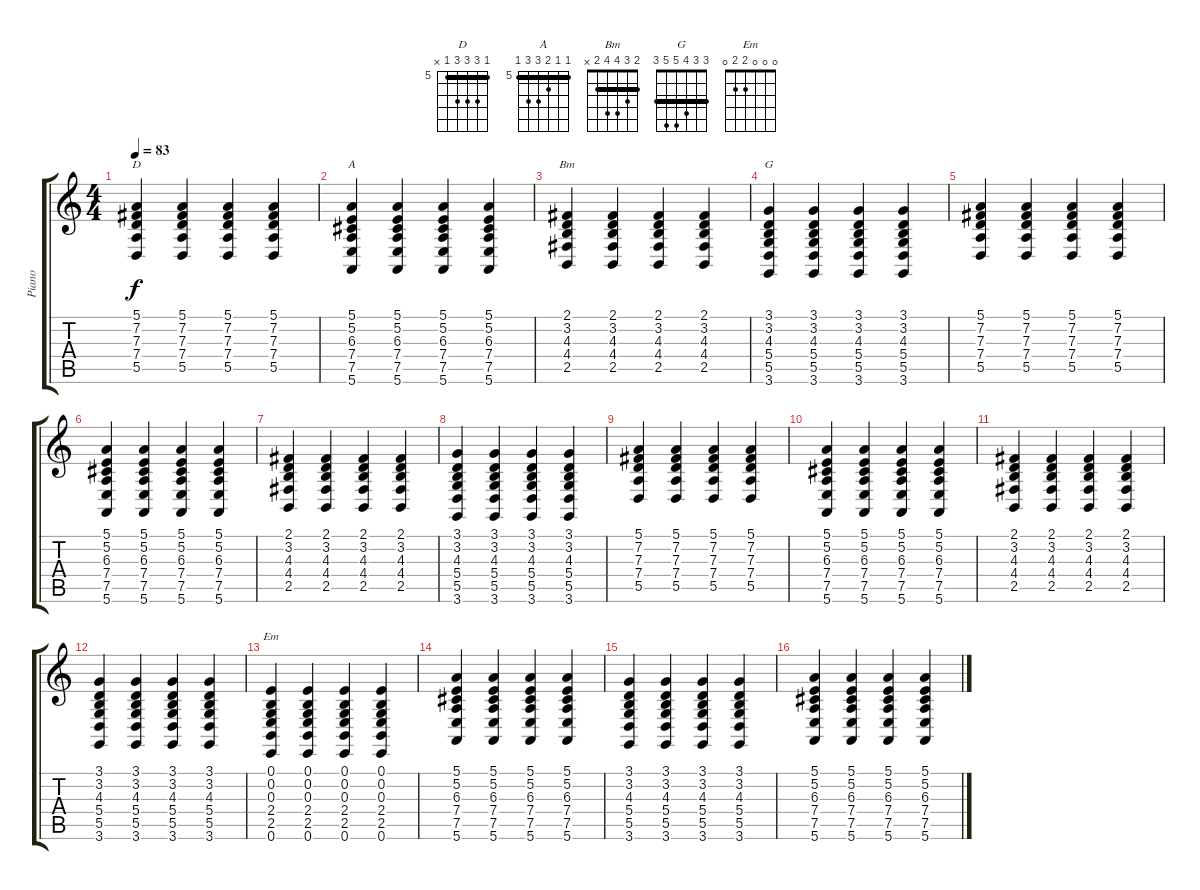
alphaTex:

\track ("Piano" "Piano") {instrument acousticgrandpiano}
\staff {score tabs}
\tuning (E4 B3 G3 D3 A2 E2) {hide}
\chord ("D" 5 7 7 7 5 x) {firstfret 5 barre 5}
\chord ("A" 5 5 6 7 7 5) {firstfret 5 barre 5}
\chord ("Bm" 2 3 4 4 2 x) {barre 2}
\chord ("G" 3 3 4 5 5 3) {barre 3}
\chord ("Em" 0 0 0 2 2 0)
\ts (4 4)
\tempo 83
\clef g2
\ks c
(5.1 7.2 7.3 7.4 5.5).4{ch "D" dy f} (5.1 7.2 7.3 7.4 5.5).4 (5.1 7.2 7.3 7.4 5.5).4 (5.1 7.2 7.3 7.4 5.5).4 |
(5.1 5.2 6.3 7.4 7.5 5.6).4{ch "A"} (5.1 5.2 6.3 7.4 7.5 5.6).4 (5.1 5.2 6.3 7.4 7.5 5.6).4 (5.1 5.2 6.3 7.4 7.5 5.6).4 |
(2.1 3.2 4.3 4.4 2.5).4{ch "Bm"} (2.1 3.2 4.3 4.4 2.5).4 (2.1 3.2 4.3 4.4 2.5).4 (2.1 3.2 4.3 4.4 2.5).4 |
(3.1 3.2 4.3 5.4 5.5 3.6).4{ch "G"} (3.1 3.2 4.3 5.4 5.5 3.6).4 (3.1 3.2 4.3 5.4 5.5 3.6).4 (3.1 3.2 4.3 5.4 5.5 3.6).4 |
(5.1 7.2 7.3 7.4 5.5).4 (5.1 7.2 7.3 7.4 5.5).4 (5.1 7.2 7.3 7.4 5.5).4 (5.1 7.2 7.3 7.4 5.5).4 |
(5.1 5.2 6.3 7.4 7.5 5.6).4 (5.1 5.2 6.3 7.4 7.5 5.6).4 (5.1 5.2 6.3 7.4 7.5 5.6).4 (5.1 5.2 6.3 7.4 7.5 5.6).4 |
(2.1 3.2 4.3 4.4 2.5).4 (2.1 3.2 4.3 4.4 2.5).4 (2.1 3.2 4.3 4.4 2.5).4 (2.1 3.2 4.3 4.4 2.5).4 |
(3.1 3.2 4.3 5.4 5.5 3.6).4 (3.1 3.2 4.3 5.4 5.5 3.6).4 (3.1 3.2 4.3 5.4 5.5 3.6).4 (3.1 3.2 4.3 5.4 5.5 3.6).4 |
(5.1 7.2 7.3 7.4 5.5).4 (5.1 7.2 7.3 7.4 5.5).4 (5.1 7.2 7.3 7.4 5.5).4 (5.1 7.2 7.3 7.4 5.5).4 |
(5.1 5.2 6.3 7.4 7.5 5.6).4 (5.1 5.2 6.3 7.4 7.5 5.6).4 (5.1 5.2 6.3 7.4 7.5 5.6).4 (5.1 5.2 6.3 7.4 7.5 5.6).4 |
(2.1 3.2 4.3 4.4 2.5).4 (2.1 3.2 4.3 4.4 2.5).4 (2.1 3.2 4.3 4.4 2.5).4 (2.1 3.2 4.3 4.4 2.5).4 |
(3.1 3.2 4.3 5.4 5.5 3.6).4 (3.1 3.2 4.3 5.4 5.5 3.6).4 (3.1 3.2 4.3 5.4 5.5 3.6).4 (3.1 3.2 4.3 5.4 5.5 3.6).4 |
(0.1 0.2 0.3 2.4 2.5 0.6).4{ch "Em"} (0.1 0.2 0.3 2.4 2.5 0.6).4 (0.1 0.2 0.3 2.4 2.5 0.6).4 (0.1 0.2 0.3 2.4 2.5 0.6).4 |
(5.1 5.2 6.3 7.4 7.5 5.6).4 (5.1 5.2 6.3 7.4 7.5 5.6).4 (5.1 5.2 6.3 7.4 7.5 5.6).4 (5.1 5.2 6.3 7.4 7.5 5.6).4 |
(3.1 3.2 4.3 5.4 5.5 3.6).4 (3.1 3.2 4.3 5.4 5.5 3.6).4 (3.1 3.2 4.3 5.4 5.5 3.6).4 (3.1 3.2 4.3 5.4 5.5 3.6).4 |
(5.1 5.2 6.3 7.4 7.5 5.6).4 (5.1 5.2 6.3 7.4 7.5 5.6).4 (5.1 5.2 6.3 7.4 7.5 5.6).4 (5.1 5.2 6.3 7.4 7.5 5.6).4
